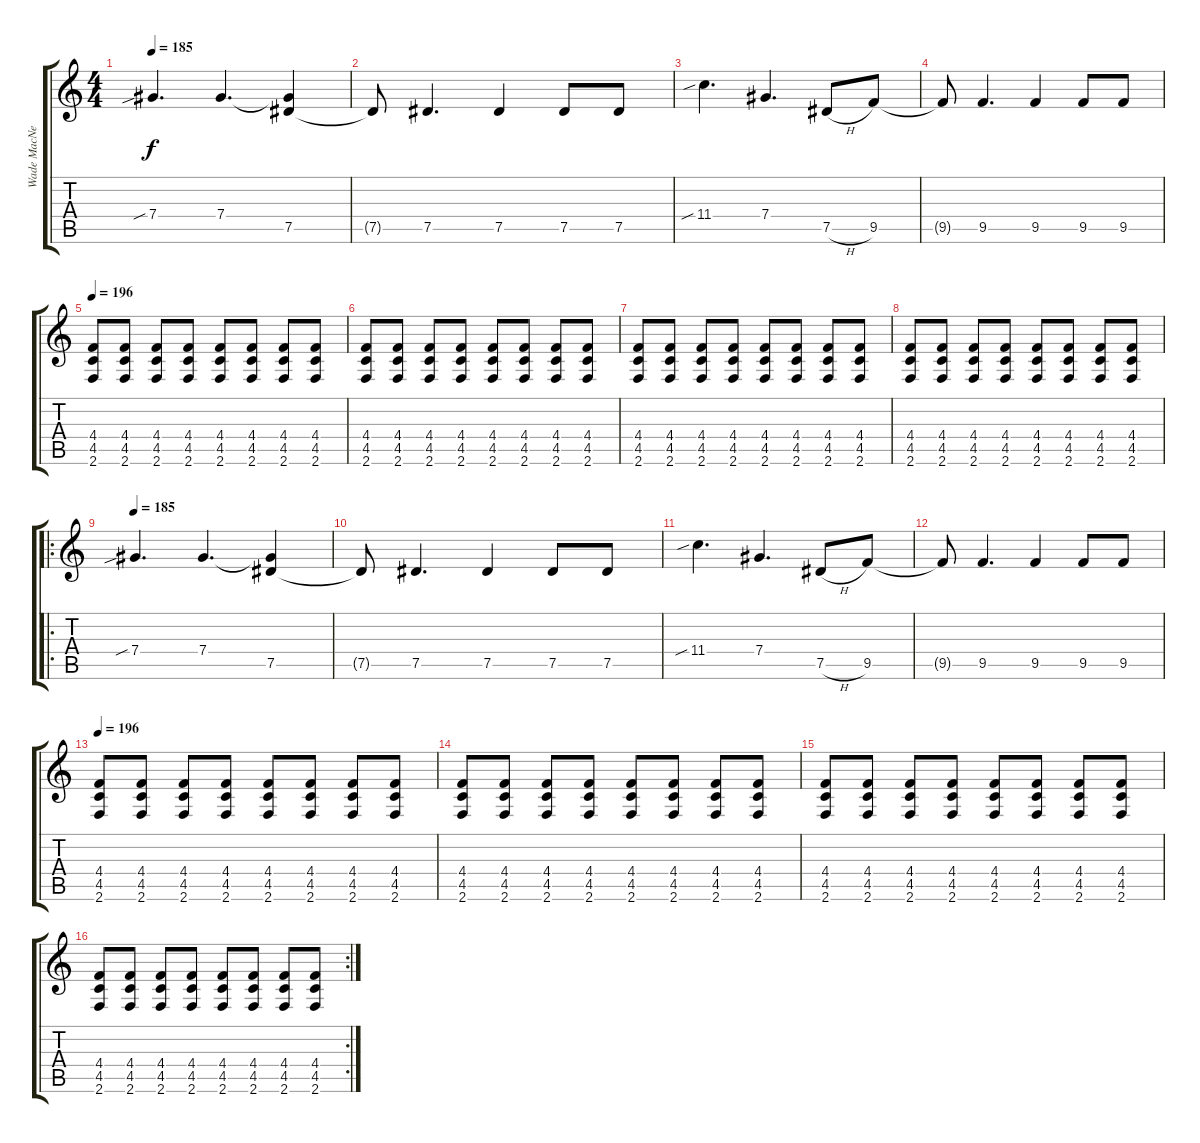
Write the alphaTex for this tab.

\track ("Wade MacNeil" "Wade MacNe") {instrument overdrivenguitar}
\staff {score tabs}
\tuning (Eb4 Bb3 Gb3 Db3 Ab2 Eb2) {hide}
\ts (4 4)
\tempo 185
\clef g2
\ks c
7.4{sib}.4{d dy f instrument overdrivenguitar} 7.4.4{d} (7.4{t} 7.5).4 |
7.5{t}.8 7.5.4{d} 7.5.4 7.5.8 7.5.8 |
11.4{sib}.4{d} 7.4.4{d} 7.5{h}.8 9.5.8 |
9.5{t}.8 9.5.4{d} 9.5.4 9.5.8 9.5.8 |
\tempo 196
(4.4 4.5 2.6).8 (4.4 4.5 2.6).8 (4.4 4.5 2.6).8 (4.4 4.5 2.6).8 (4.4 4.5 2.6).8 (4.4 4.5 2.6).8 (4.4 4.5 2.6).8 (4.4 4.5 2.6).8 |
(4.4 4.5 2.6).8 (4.4 4.5 2.6).8 (4.4 4.5 2.6).8 (4.4 4.5 2.6).8 (4.4 4.5 2.6).8 (4.4 4.5 2.6).8 (4.4 4.5 2.6).8 (4.4 4.5 2.6).8 |
(4.4 4.5 2.6).8 (4.4 4.5 2.6).8 (4.4 4.5 2.6).8 (4.4 4.5 2.6).8 (4.4 4.5 2.6).8 (4.4 4.5 2.6).8 (4.4 4.5 2.6).8 (4.4 4.5 2.6).8 |
(4.4 4.5 2.6).8 (4.4 4.5 2.6).8 (4.4 4.5 2.6).8 (4.4 4.5 2.6).8 (4.4 4.5 2.6).8 (4.4 4.5 2.6).8 (4.4 4.5 2.6).8 (4.4 4.5 2.6).8 |
\ro
\tempo 185
7.4{sib}.4{d} 7.4.4{d} (7.4{t} 7.5).4 |
7.5{t}.8 7.5.4{d} 7.5.4 7.5.8 7.5.8 |
11.4{sib}.4{d} 7.4.4{d} 7.5{h}.8 9.5.8 |
9.5{t}.8 9.5.4{d} 9.5.4 9.5.8 9.5.8 |
\tempo 196
(4.4 4.5 2.6).8 (4.4 4.5 2.6).8 (4.4 4.5 2.6).8 (4.4 4.5 2.6).8 (4.4 4.5 2.6).8 (4.4 4.5 2.6).8 (4.4 4.5 2.6).8 (4.4 4.5 2.6).8 |
(4.4 4.5 2.6).8 (4.4 4.5 2.6).8 (4.4 4.5 2.6).8 (4.4 4.5 2.6).8 (4.4 4.5 2.6).8 (4.4 4.5 2.6).8 (4.4 4.5 2.6).8 (4.4 4.5 2.6).8 |
(4.4 4.5 2.6).8 (4.4 4.5 2.6).8 (4.4 4.5 2.6).8 (4.4 4.5 2.6).8 (4.4 4.5 2.6).8 (4.4 4.5 2.6).8 (4.4 4.5 2.6).8 (4.4 4.5 2.6).8 |
\rc 2
(4.4 4.5 2.6).8 (4.4 4.5 2.6).8 (4.4 4.5 2.6).8 (4.4 4.5 2.6).8 (4.4 4.5 2.6).8 (4.4 4.5 2.6).8 (4.4 4.5 2.6).8 (4.4 4.5 2.6).8
